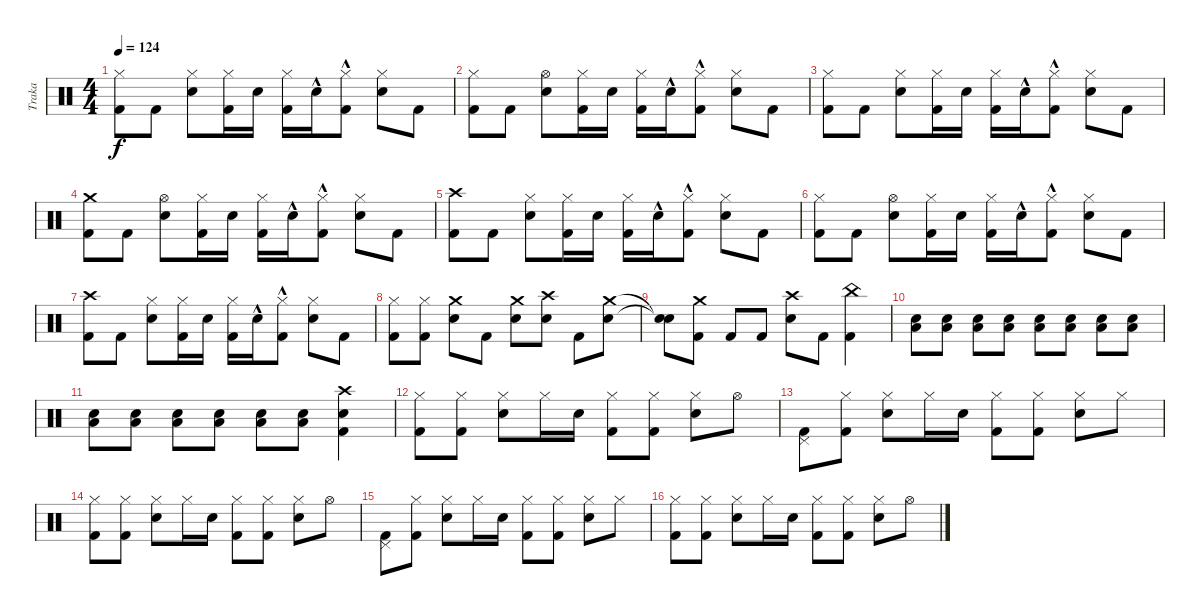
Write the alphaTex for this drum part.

\track ("Traka" "Traka") {instrument percussion}
\staff {score}
\articulation defaults
\ts (4 4)
\tempo 124
\clef neutral
\ks c
("Kick (hit) 2" "Hi-Hat (closed)").8{dy f} "Kick (hit) 2".8 ("Electric Snare (hit)" "Hi-Hat (closed)").8 ("Kick (hit) 2" "Hi-Hat (closed)").16 "Electric Snare (hit)".16 ("Kick (hit) 2" "Hi-Hat (closed)").16 "Electric Snare (hit)"{hac}.16 ("Kick (hit) 2"{hac} "Hi-Hat (closed)").8 ("Electric Snare (hit)" "Hi-Hat (closed)").8 "Kick (hit) 2".8 |
("Kick (hit) 2" "Hi-Hat (closed)").8 "Kick (hit) 2".8 ("Electric Snare (hit)" "Hi-Hat (open)").8 ("Kick (hit) 2" "Hi-Hat (closed)").16 "Electric Snare (hit)".16 ("Kick (hit) 2" "Hi-Hat (closed)").16 "Electric Snare (hit)"{hac}.16 ("Kick (hit) 2"{hac} "Hi-Hat (closed)").8 ("Electric Snare (hit)" "Hi-Hat (closed)").8 "Kick (hit) 2".8 |
("Kick (hit) 2" "Hi-Hat (closed)").8 "Kick (hit) 2".8 ("Electric Snare (hit)" "Hi-Hat (closed)").8 ("Kick (hit) 2" "Hi-Hat (closed)").16 "Electric Snare (hit)".16 ("Kick (hit) 2" "Hi-Hat (closed)").16 "Electric Snare (hit)"{hac}.16 ("Kick (hit) 2"{hac} "Hi-Hat (closed)").8 ("Electric Snare (hit)" "Hi-Hat (closed)").8 "Kick (hit) 2".8 |
("Kick (hit) 2" "Crash medium (hit)").8 "Kick (hit) 2".8 ("Electric Snare (hit)" "Hi-Hat (open)").8 ("Kick (hit) 2" "Hi-Hat (closed)").16 "Electric Snare (hit)".16 ("Kick (hit) 2" "Hi-Hat (closed)").16 "Electric Snare (hit)"{hac}.16 ("Kick (hit) 2"{hac} "Hi-Hat (closed)").8 ("Electric Snare (hit)" "Hi-Hat (closed)").8 "Kick (hit) 2".8 |
("Kick (hit) 2" "Crash high (hit)").8 "Kick (hit) 2".8 ("Electric Snare (hit)" "Hi-Hat (closed)").8 ("Kick (hit) 2" "Hi-Hat (closed)").16 "Electric Snare (hit)".16 ("Kick (hit) 2" "Hi-Hat (closed)").16 "Electric Snare (hit)"{hac}.16 ("Kick (hit) 2"{hac} "Hi-Hat (closed)").8 ("Electric Snare (hit)" "Hi-Hat (closed)").8 "Kick (hit) 2".8 |
("Kick (hit) 2" "Hi-Hat (closed)").8 "Kick (hit) 2".8 ("Electric Snare (hit)" "Hi-Hat (open)").8 ("Kick (hit) 2" "Hi-Hat (closed)").16 "Electric Snare (hit)".16 ("Kick (hit) 2" "Hi-Hat (closed)").16 "Electric Snare (hit)"{hac}.16 ("Kick (hit) 2"{hac} "Hi-Hat (closed)").8 ("Electric Snare (hit)" "Hi-Hat (closed)").8 "Kick (hit) 2".8 |
("Kick (hit) 2" "Crash high (hit)").8 "Kick (hit) 2".8 ("Electric Snare (hit)" "Hi-Hat (closed)").8 ("Kick (hit) 2" "Hi-Hat (closed)").16 "Electric Snare (hit)".16 ("Kick (hit) 2" "Hi-Hat (closed)").16 "Electric Snare (hit)"{hac}.16 ("Kick (hit) 2"{hac} "Hi-Hat (closed)").8 ("Electric Snare (hit)" "Hi-Hat (closed)").8 "Kick (hit) 2".8 |
("Hi-Hat (closed)" "Kick (hit) 2").8 ("Hi-Hat (closed)" "Kick (hit) 2").8 ("Crash medium (hit)" "Electric Snare (hit)").8 "Kick (hit) 2".8 ("Crash medium (hit)" "Electric Snare (hit)").8 ("Crash high (hit)" "Electric Snare (hit)").8 "Kick (hit) 2".8 ("Crash medium (hit)" "Electric Snare (hit)").8 |
("Snare (hit)"{t} "Snare (hit)"{t}).8 ("Crash medium (hit)" "Kick (hit) 2").8 "Kick (hit) 2".8 "Kick (hit) 2".8 ("Crash high (hit)" "Electric Snare (hit)").8 "Kick (hit) 2".8 ("Kick (hit) 2" "China (hit)").4 |
("Low Floor Tom (hit)" "Electric Snare (hit)").8{volume 6} ("Low Floor Tom (hit)" "Electric Snare (hit)").8{volume 12} ("Low Floor Tom (hit)" "Electric Snare (hit)").8 ("Low Floor Tom (hit)" "Electric Snare (hit)").8 ("Low Floor Tom (hit)" "Electric Snare (hit)").8 ("Low Floor Tom (hit)" "Electric Snare (hit)").8 ("Low Floor Tom (hit)" "Electric Snare (hit)").8 ("Low Floor Tom (hit)" "Electric Snare (hit)").8 |
("Low Floor Tom (hit)" "Electric Snare (hit)").8 ("Low Floor Tom (hit)" "Electric Snare (hit)").8 ("Low Floor Tom (hit)" "Electric Snare (hit)").8 ("Low Floor Tom (hit)" "Electric Snare (hit)").8 ("Low Floor Tom (hit)" "Electric Snare (hit)").8 ("Low Floor Tom (hit)" "Electric Snare (hit)").8 ("Crash high (hit)" "Electric Snare (hit)" "Kick (hit) 2").4 |
("Hi-Hat (closed)" "Kick (hit) 2").8 ("Hi-Hat (closed)" "Kick (hit) 2").8 ("Hi-Hat (closed)" "Electric Snare (hit)").8 "Hi-Hat (closed)".16 "Electric Snare (hit)".16 ("Hi-Hat (closed)" "Kick (hit) 2").8 ("Hi-Hat (closed)" "Kick (hit) 2").8 ("Hi-Hat (closed)" "Electric Snare (hit)").8 "Hi-Hat (open)".8 |
("Pedal Hi-Hat (hit)" "Kick (hit) 2").8 ("Hi-Hat (closed)" "Kick (hit) 2").8 ("Hi-Hat (closed)" "Electric Snare (hit)").8 "Hi-Hat (closed)".16 "Electric Snare (hit)".16 ("Hi-Hat (closed)" "Kick (hit) 2").8 ("Hi-Hat (closed)" "Kick (hit) 2").8 ("Hi-Hat (closed)" "Electric Snare (hit)").8 "Hi-Hat (closed)".8 |
("Hi-Hat (closed)" "Kick (hit) 2").8 ("Hi-Hat (closed)" "Kick (hit) 2").8 ("Hi-Hat (closed)" "Electric Snare (hit)").8 "Hi-Hat (closed)".16 "Electric Snare (hit)".16 ("Hi-Hat (closed)" "Kick (hit) 2").8 ("Hi-Hat (closed)" "Kick (hit) 2").8 ("Hi-Hat (closed)" "Electric Snare (hit)").8 "Hi-Hat (open)".8 |
("Pedal Hi-Hat (hit)" "Kick (hit) 2").8 ("Hi-Hat (closed)" "Kick (hit) 2").8 ("Hi-Hat (closed)" "Electric Snare (hit)").8 "Hi-Hat (closed)".16 "Electric Snare (hit)".16 ("Hi-Hat (closed)" "Kick (hit) 2").8 ("Hi-Hat (closed)" "Kick (hit) 2").8 ("Hi-Hat (closed)" "Electric Snare (hit)").8 "Hi-Hat (closed)".8 |
("Hi-Hat (closed)" "Kick (hit) 2").8 ("Hi-Hat (closed)" "Kick (hit) 2").8 ("Hi-Hat (closed)" "Electric Snare (hit)").8 "Hi-Hat (closed)".16 "Electric Snare (hit)".16 ("Hi-Hat (closed)" "Kick (hit) 2").8 ("Hi-Hat (closed)" "Kick (hit) 2").8 ("Hi-Hat (closed)" "Electric Snare (hit)").8 "Hi-Hat (open)".8
